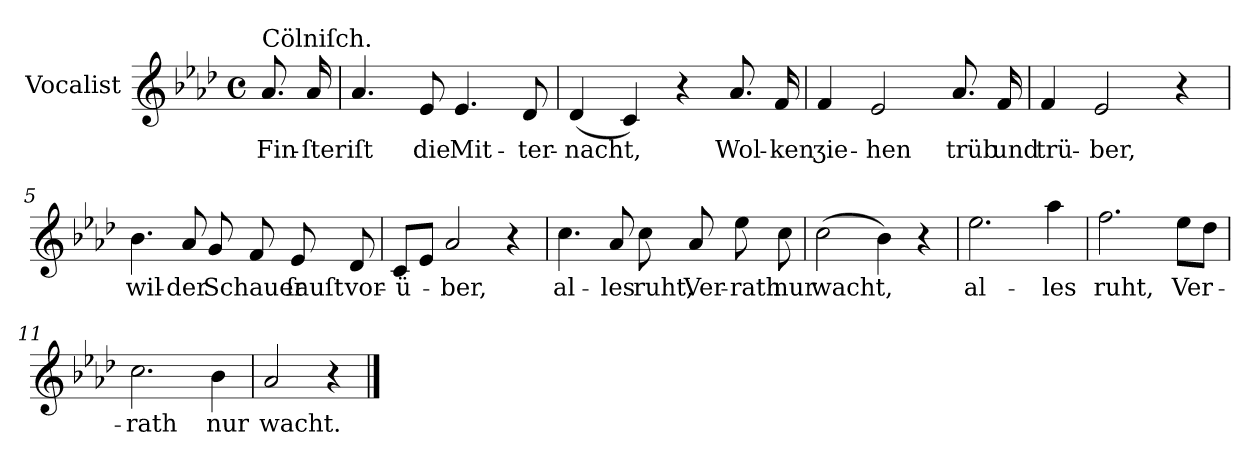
**kern	**text
*part1	*part1
*staff1	*staff1
*I"Vocalist	*
*k[b-e-a-d-]	*
*A-:	*
*M4/4	*
*met(c)	*
=	=
!LO:TX:a:t=Cölniſch.	!
8.a-	Fin-
16a-	-ſter
=1	=1
4.a-	iſt
8e-	die
4.e-	Mit-
8d-	-ter-
=2	=2
(4d-	-nacht,
4c)	.
4r	.
8.a-	Wol-
16f	-ken
=3	=3
4f	ʒie-
2e-	-hen
8.a-	trüb
16f	und
=4	=4
4f	trü-
2e-	-ber,
4r	.
=5	=5
4.b-	wil-
8a-	-der
8g	Schauer
8f	.
8e-	ſauſt
8d-	vor-
=6	=6
8cL	-ü-
8e-J	.
2a-	-ber,
4r	.
=7	=7
4.cc	al-
8a-	-les
8cc	ruht,
8a-	Ver-
8ee-	-rath
8cc	nur
=8	=8
(2cc	wacht,
4b-)	.
4r	.
=9	=9
2.ee-	al-
4aa-	-les
=10	=10
2.ff	ruht,
8ee-L	Ver-
8dd-J	.
=11	=11
2.cc	-rath
4b-	nur
=12	=12
2a-	wacht.
4r	.
==	==
*-	*-
